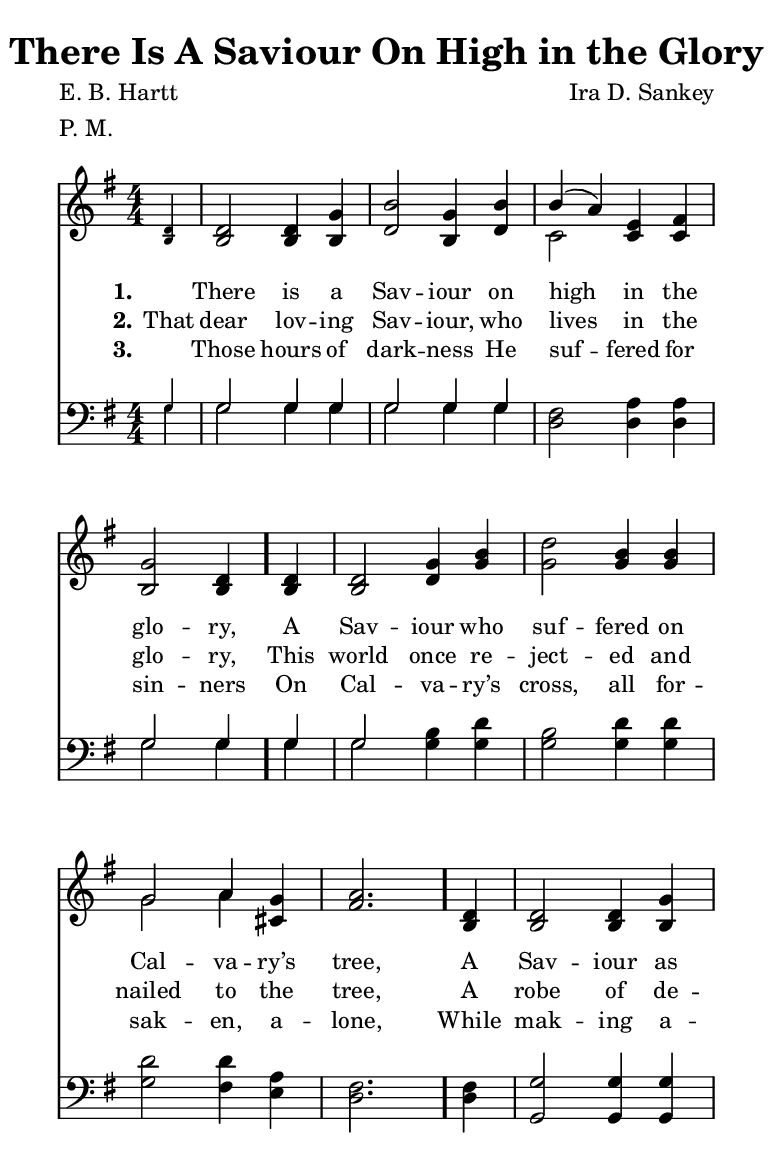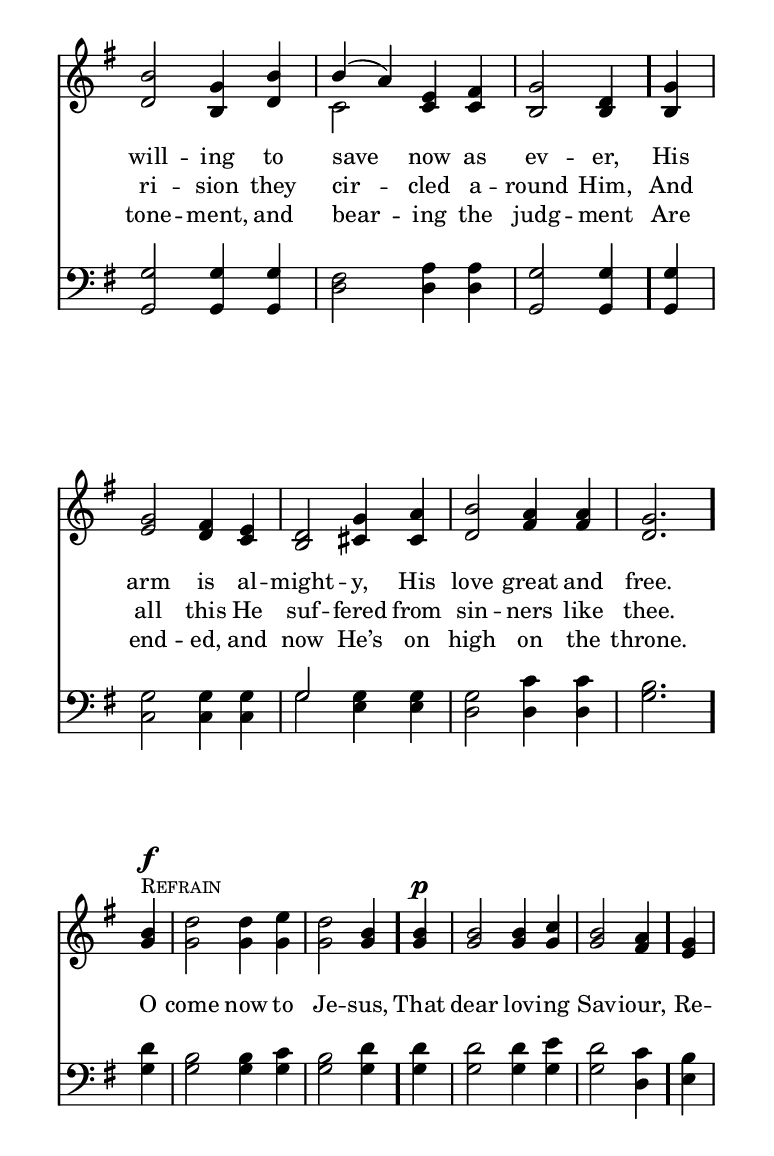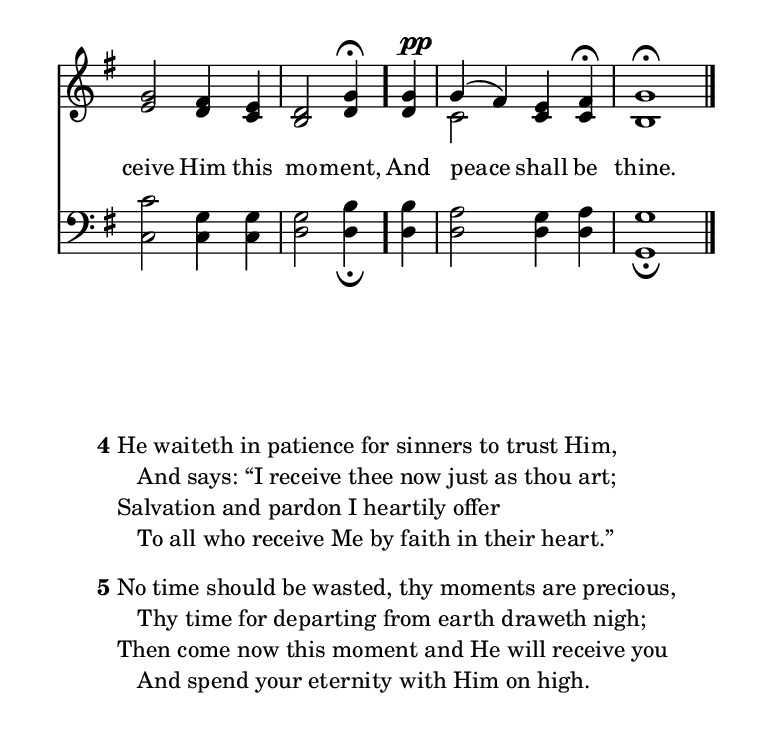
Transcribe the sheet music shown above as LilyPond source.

\include "common/global.ily"
\paper {
  \include "common/paper.ily"
  ragged-last-bottom = ##t
  systems-per-page = #(cond (is-eogsized 4) (#t #f))
  system-count = #(cond (is-eogsized 5) (#t #f))
}

\header{
  hymnnumber = "124"
  title = "There Is A Saviour On High in the Glory"
  tunename = ""
  meter = "P. M."
  poet = "E. B. Hartt"
  composer = "Ira D. Sankey"
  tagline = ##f
}

ta = { \tempo 4=120 }
tb = { \tempo 4=60 }

global = {
  \include "common/overrides.ily"
  \override Staff.TimeSignature.style = #'numbered
  \time 4/4
  \override Score.MetronomeMark.transparent = ##t % hide all fermata changes too
  \key g \major
  \ta
  \partial 4
  \autoBeamOff
}

notesSoprano = {
\global
\relative c' {

  \once \override NoteHead.font-size = #-4 d4 |
  d2 d4 g | b2 g4 b | b( a) e fis | g2 d4
  d4 | d2 g4 b | d2 b4 b | g2 a4 g | a2.
  d,4 | d2 d4 g | b2 g4 b | b( a) e fis | g2 d4
  g4 | g2 fis4 e | d2 g4 a | b2 a4 a | g2.

  << s^\markup { \small \caps "Refrain" } % TODO arrange REFRAIN and dynamic forte appropriately
  { b4^\markup \dynamic f | d2 d4 e d2 b4 } >>
  b^\markup \dynamic p | b2 b4 c | b2 a4
  g4 | g2 fis4 e | d2 \tb g4 \fermata \ta
  g4^\markup \dynamic pp | g( fis) e \tb fis \fermata | g1 \fermata \ta |

  \bar "|."

}
}

notesAlto = {
\global
\relative e' {

  \once \override NoteHead.font-size = #-4 b4 |
  b2 b4 b | d2 b4 d | c2 c4 c | b2 b4
  b4 | b2 d4 g | g2 g4 g | g2 a4 cis, | fis2.
  b,4 | b2 b4 b | d2 b4 d | c2 c4 c | b2 b4
  b4 | e2 d4 c | b2 cis4 cis | d2 fis4 fis | d2.

  g4 | g2 g4 g | g2 g4
  g | g2 g4 g | g2 fis4
  e4 | e2 d4 c | b2 d4
  d4 | c2 c4 c | b1 |

}
}

notesTenor = {
\global
\relative a {

  \once \override NoteHead.font-size = #-4 g4 |
  g2 g4 g | g2 g4 g | fis2 a4 a | g2 g4
  g4 | g2 b4 d | b2 d4 d | d2 d4 a | fis2.
  fis4 | g2 g4 g | g2 g4 g | fis2 a4 a | g2 g4
  g4 | g2 g4 g | g2 g4 g | g2 c4 c | b2.

  d4 | b2 b4 c | b2 d4
  d | d2 d4 e | d2 c4
  b4 | c2 g4 g | g2 b4
  b4 | a2 g4 a | g1 |
}
}

notesBass = {
\global
\relative f {

  \once \override NoteHead.font-size = #-4 g4 |
  g2 g4 g | g2 g4 g | d2 d4 d4 | g2 g4
  g4 | g2 g4 g | g2 g4 g | g2 fis4 e | d2.
  d4 | g,2 g4 g | g2 g4 g | d'2 d4 d | g,2 g4
  g4 | c2 c4 c | g'2 e4 e | d2 d4 d | g2.

  g4 | g2 g4 g | g2 g4
  g | g2 g4 g | g2 d4
  e4 | c2 c4 c | d2 d4_\fermata
  d4 | d2 d4 d | g,1_\fermata |

}
}

Refrain = \lyricmode {

O come now to Je -- sus, \bar "."
That dear lov -- ing Sav -- iour, \bar "."
Re -- ceive Him this mo -- ment, \bar "."
And peace shall be thine. \bar "."

}

wordsA = \lyricmode {
\set stanza = "1."

"" There is a Sav -- iour on high in the glo -- ry, \bar "."
A Sav -- iour who suf -- fered on Cal -- va -- ry’s tree, \bar "."
A Sav -- iour as will -- ing to save now as ev -- er, \bar "."
His arm is al -- might -- y, His love great and free. \bar "."

}

wordsB = \lyricmode {
\set stanza = "2."

That dear lov -- ing Sav -- iour, who lives in the glo -- ry,
This world once re -- ject -- ed and nailed to the tree,
A robe of de -- ri -- sion they cir -- cled a -- round Him,
And all this He suf -- fered from sin -- ners like thee.

\Refrain

}

wordsC = \lyricmode {
\set stanza = "3."

"" Those hours of dark -- ness He suf -- fered for sin -- ners
On Cal -- va -- ry’s cross, all for -- sak -- en, a -- lone,
While mak -- ing a -- tone -- ment, and bear -- ing the judg -- ment
Are end -- ed, and now He’s on high on the throne.

}

wordsD = \markuplist {

\line { He waiteth in patience for sinners to trust Him, }
\line { { \hspace #2 } And says: “I receive thee now just as thou art; }
\line { Salvation and pardon I heartily offer }
\line { { \hspace #2 } To all who receive Me by faith in their heart.” }

}

wordsE = \markuplist {

\line { No time should be wasted, thy moments are precious, }
\line { { \hspace #2 } Thy time for departing from earth draweth nigh; }
\line { Then come now this moment and He will receive you }
\line { { \hspace #2 } And spend your eternity with Him on high. }

}

\score {
  \context ChoirStaff <<
    \context Staff = upper <<
      \set Staff.autoBeaming = ##f
      \set ChoirStaff.systemStartDelimiter = #'SystemStartBar
      \set ChoirStaff.printPartCombineTexts = ##f
      \partcombine #'(2 . 9) \notesSoprano \notesAlto
      \context NullVoice = sopranos { \voiceOne << \notesSoprano >> }
      \context NullVoice = altos { \voiceTwo << \notesAlto >> }
      \context Lyrics = one   \lyricsto sopranos \wordsA
      \context Lyrics = two   \lyricsto sopranos \wordsB
      \context Lyrics = three \lyricsto sopranos \wordsC
    >>
    \context Staff = men <<
      \set Staff.autoBeaming = ##f
      \clef bass
      \set ChoirStaff.printPartCombineTexts = ##f
      \partcombine #'(2 . 9) \notesTenor \notesBass
      \context NullVoice = tenors { \voiceOne << \notesTenor >> }
      \context NullVoice = basses { \voiceTwo << \notesBass >> }
    >>
  >>
  \layout {
    \include "common/layout.ily"
  }
  \midi{
    \include "common/midi.ily"
  }
}

\noPageBreak

\markup { \fill-line { \column {
  \line{ \bold 4 \column { \wordsD } } \combine \null \vspace #0.4
  \line{ \bold 5 \column { \wordsE } } \combine \null \vspace #0.4
} } }

\version "2.19.49"  % necessary for upgrading to future LilyPond versions.

% vi:set et ts=2 sw=2 ai nocindent syntax=lilypond:
